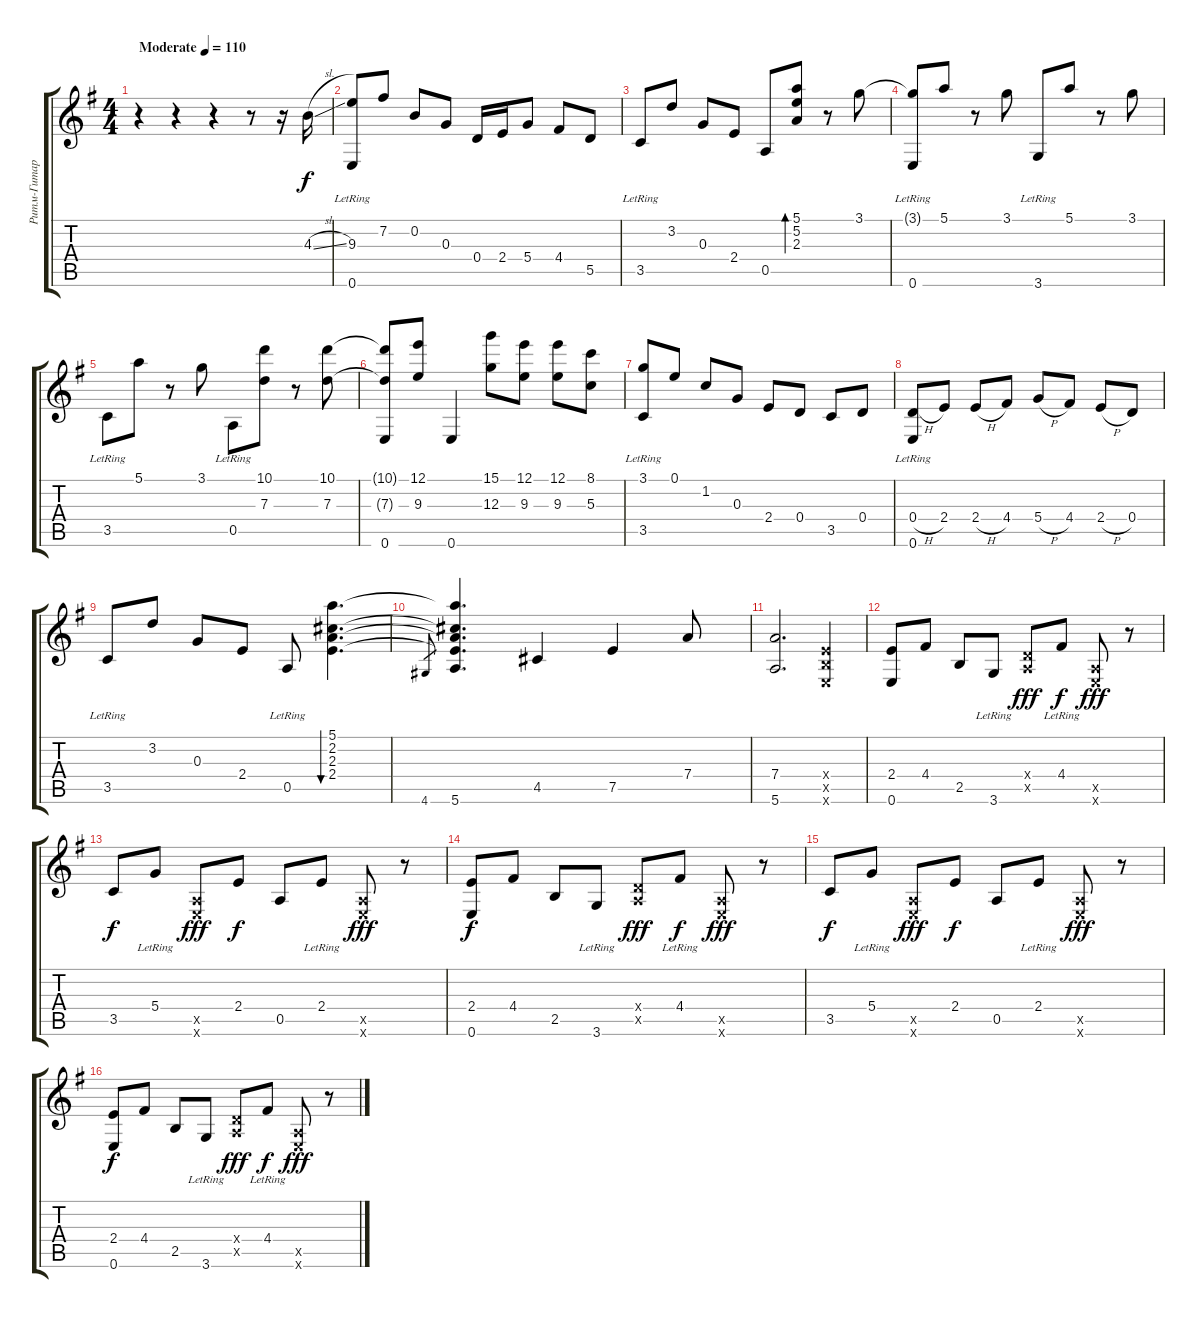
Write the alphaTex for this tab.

\track ("Ритм-Гитара" "Ритм-Гитар") {instrument acousticguitarsteel}
\staff {score tabs}
\tuning (E4 B3 G3 D3 A2 E2) {hide}
\ts (4 4)
\tempo (110 "Moderate")
\clef g2
\ks eminor
r.4{dy f instrument acousticguitarsteel} r.4 r.4 r.8 r.16 4.3{sl}.16 |
(9.3 0.6{lr}).8 7.2.8 0.2.8 0.3.8 0.4.16 2.4.16 5.4.8 4.4.8 5.5.8 |
3.5{lr}.8 3.2.8 0.3.8 2.4.8 0.5.8 (5.1 5.2 2.3).8{bd 480} r.8 3.1.8 |
(3.1{t} 0.6{lr}).8 5.1.8 r.8 3.1.8 3.6{lr}.8 5.1.8 r.8 3.1.8 |
3.5{lr}.8 5.1.8 r.8 3.1.8 0.5{lr}.8 (10.1 7.3).8 r.8 (10.1 7.3).8 |
(10.1{t} 7.3{t} 0.6).8 (12.1 9.3).8 0.6.4 (15.1 12.3).8 (12.1 9.3).8 (12.1 9.3).8 (8.1 5.3).8 |
(3.1 3.5{lr}).8 0.1.8 1.2.8 0.3.8 2.4.8 0.4.8 3.5.8 0.4.8 |
(0.4{h} 0.6{lr}).8 2.4.8 2.4{h}.8 4.4.8 5.4{h}.8 4.4.8 2.4{h}.8 0.4.8 |
3.5{lr}.8 3.2.8 0.3.8 2.4.8 0.5{lr}.8 (5.1 2.2 2.3 2.4).4{d bu 480} |
4.6.8{gr} (5.1{t} 2.2{t} 2.3{t} 2.4{t} 5.6).4{d} 4.5.4 7.5.4 7.4.8 |
(7.4 5.6).2{d} (2.4{x} 2.5{x} 0.6{x}).4 |
(2.4 0.6).8 4.4.8 2.5.8 3.6{lr}.8 (0.4{x} 0.5{x}).8{dy fff} 4.4{lr}.8{dy f} (0.5{x} 0.6{x}).8{dy fff} r.8 |
3.5.8{dy f} 5.4{lr}.8 (0.5{x} 0.6{x}).8{dy fff} 2.4.8{dy f} 0.5.8 2.4{lr}.8 (0.5{x} 0.6{x}).8{dy fff} r.8 |
(2.4 0.6).8{dy f} 4.4.8 2.5.8 3.6{lr}.8 (0.4{x} 0.5{x}).8{dy fff} 4.4{lr}.8{dy f} (0.5{x} 0.6{x}).8{dy fff} r.8 |
3.5.8{dy f} 5.4{lr}.8 (0.5{x} 0.6{x}).8{dy fff} 2.4.8{dy f} 0.5.8 2.4{lr}.8 (0.5{x} 0.6{x}).8{dy fff} r.8 |
(2.4 0.6).8{dy f} 4.4.8 2.5.8 3.6{lr}.8 (0.4{x} 0.5{x}).8{dy fff} 4.4{lr}.8{dy f} (0.5{x} 0.6{x}).8{dy fff} r.8
